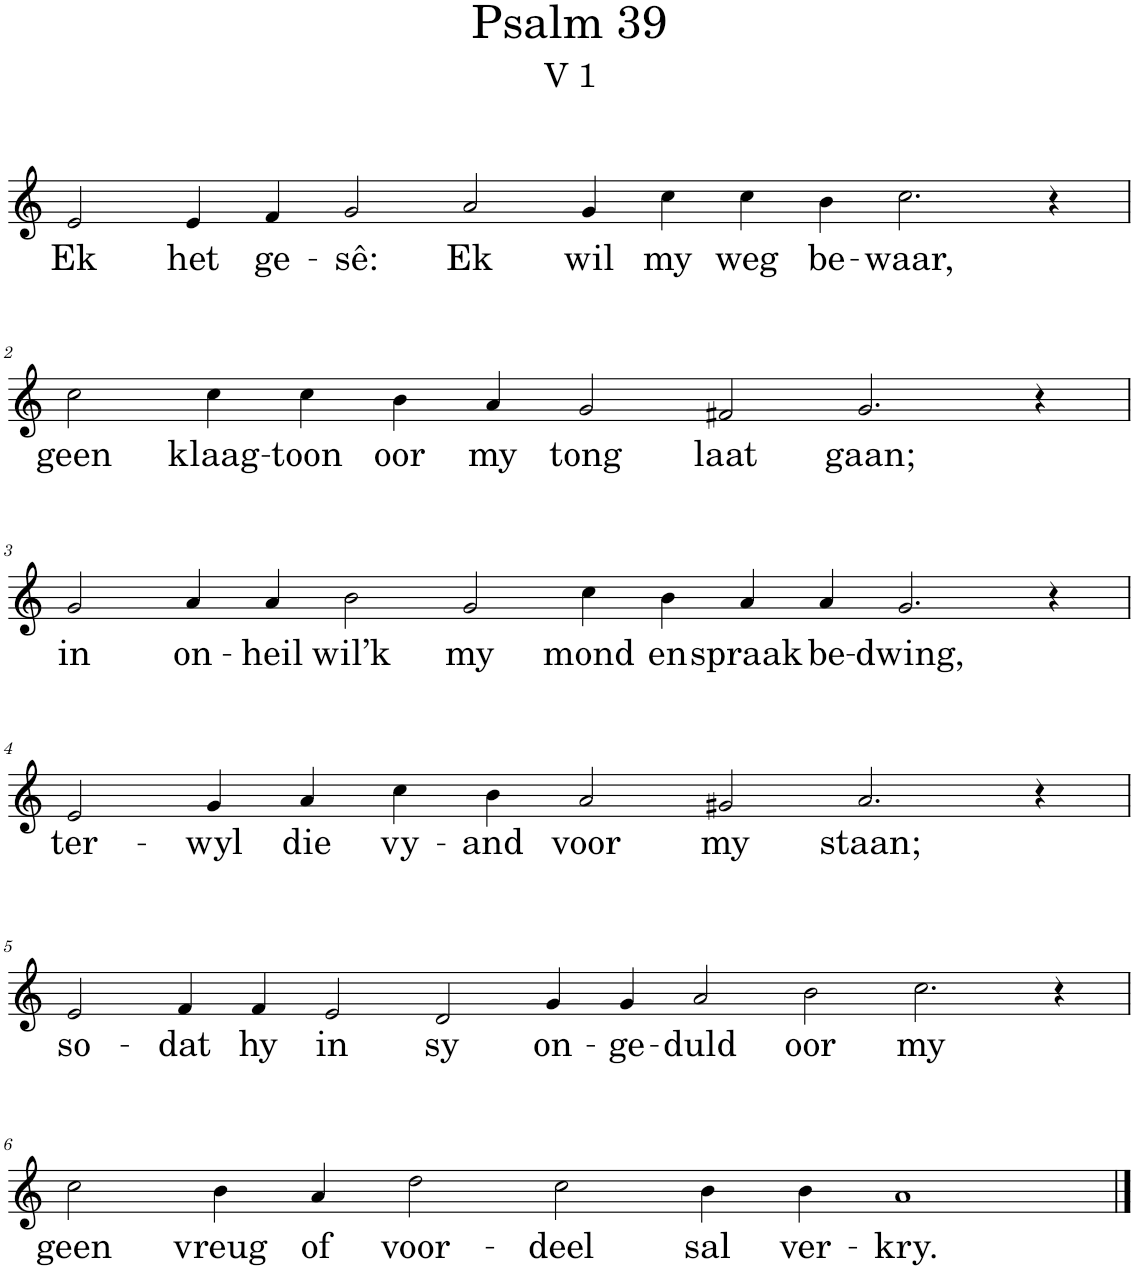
**kern	**text
*part1	*part1
*staff1	*staff1
*I"Pipe Organ	*
*I'Org.	*
*clefG2	*
*k[]	*
*M16/4	*
=1	=1
!	!LO:LY:b
2e/	Ek
!	!LO:LY:b
4e/	het
!	!LO:LY:b
4f/	ge-
!	!LO:LY:b
2g/	-sê:
!	!LO:LY:b
2a/	Ek
!	!LO:LY:b
4g/	wil
!	!LO:LY:b
4cc\	my
!	!LO:LY:b
4cc\	weg
!	!LO:LY:b
4b\	be-
!	!LO:LY:b
2.cc\	-waar,
4r	.
!!LO:LB:g=z
=2	=2
*M14/4	*
!	!LO:LY:b
2cc\	geen
!	!LO:LY:b
4cc\	klaag-
!	!LO:LY:b
4cc\	-toon
!	!LO:LY:b
4b\	oor
!	!LO:LY:b
4a/	my
!	!LO:LY:b
2g/	tong
!	!LO:LY:b
2f#X/	laat
!	!LO:LY:b
2.g/	gaan;
4r	.
!!LO:LB:g=z
=3	=3
*M16/4	*
!	!LO:LY:b
2g/	in
!	!LO:LY:b
4a/	on-
!	!LO:LY:b
4a/	-heil
!	!LO:LY:b
2b\	wil’k
!	!LO:LY:b
2g/	my
!	!LO:LY:b
4cc\	mond
!	!LO:LY:b
4b\	en
!	!LO:LY:b
4a/	spraak
!	!LO:LY:b
4a/	be-
!	!LO:LY:b
2.g/	-dwing,
4r	.
!!LO:LB:g=z
=4	=4
*M14/4	*
!	!LO:LY:b
2e/	ter-
!	!LO:LY:b
4g/	-wyl
!	!LO:LY:b
4a/	die
!	!LO:LY:b
4cc\	vy-
!	!LO:LY:b
4b\	-and
!	!LO:LY:b
2a/	voor
!	!LO:LY:b
2g#X/	my
!	!LO:LY:b
2.a/	staan;
4r	.
!!LO:LB:g=z
=5	=5
*M18/4	*
!	!LO:LY:b
2e/	so-
!	!LO:LY:b
4f/	-dat
!	!LO:LY:b
4f/	hy
!	!LO:LY:b
2e/	in
!	!LO:LY:b
2d/	sy
!	!LO:LY:b
4g/	on-
!	!LO:LY:b
4g/	-ge-
!	!LO:LY:b
2a/	-duld
!	!LO:LY:b
2b\	oor
!	!LO:LY:b
2.cc\	my
4r	.
!!LO:LB:g=z
=6	=6
*M14/4	*
!	!LO:LY:b
2cc\	geen
!	!LO:LY:b
4b\	vreug
!	!LO:LY:b
4a/	of
!	!LO:LY:b
2dd\	voor-
!	!LO:LY:b
2cc\	-deel
!	!LO:LY:b
4b\	sal
!	!LO:LY:b
4b\	ver-
!	!LO:LY:b
1a	-kry.
==	==
*-	*-
